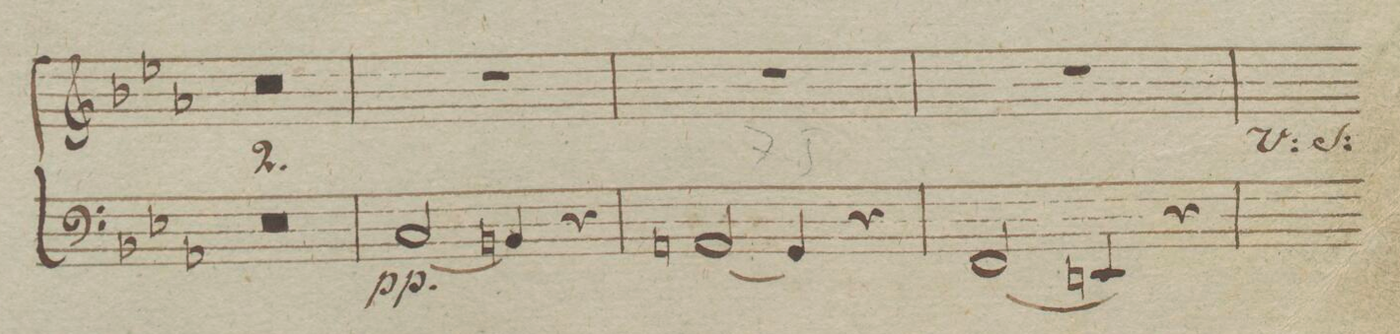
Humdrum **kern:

**kern	**dynam
*I"Organo	*
*clefF4	*
*k[b-e-a-]	*
*met(c)	*
*M4/4	*
0r	.
=73	=73
=74	=74
(2C/	pp.
4BBn/)	.
4r	.
=75	=75
(2AAn/	.
4GG/)	.
4r	.
=76	=76
(2FF/	.
4EEn/)	.
4r	.
=77	=77
*-	*-
